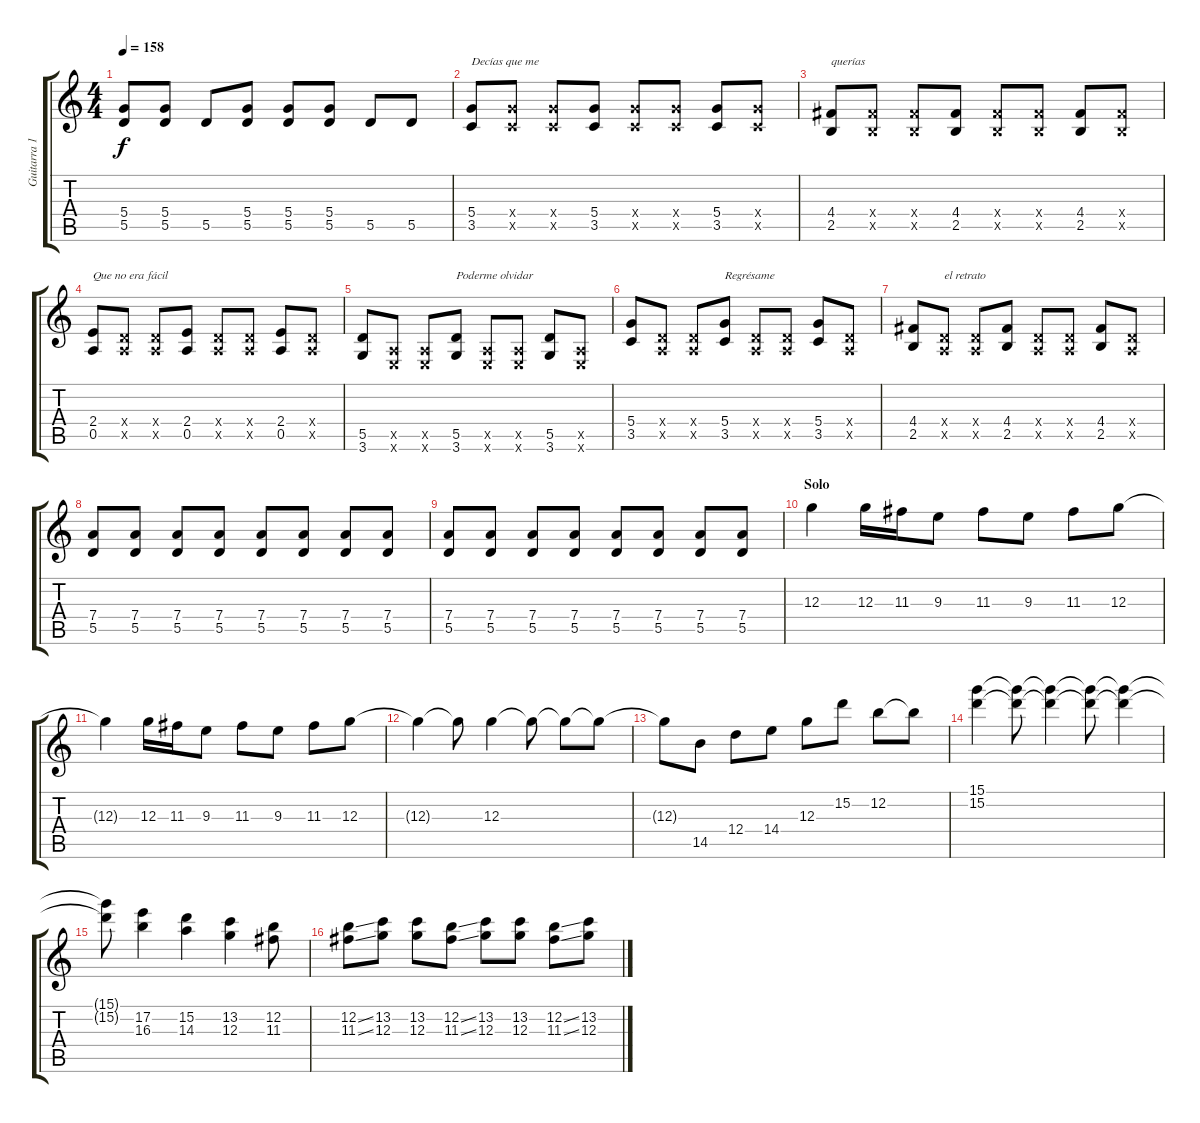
\track ("Guitarra 1" "Guitarra 1") {instrument electricguitarmuted}
\staff {score tabs}
\tuning (E4 B3 G3 D3 A2 E2) {hide}
\ts (4 4)
\tempo 158
\clef g2
\ks c
(5.4 5.5).8{dy f} (5.4 5.5).8 5.5.8 (5.4 5.5).8 (5.4 5.5).8 (5.4 5.5).8 5.5.8 5.5.8 |
(5.4 3.5).8{txt "Decías que me"} (5.4{x} 3.5{x}).8 (5.4{x} 3.5{x}).8 (5.4 3.5).8 (5.4{x} 3.5{x}).8 (5.4{x} 3.5{x}).8 (5.4 3.5).8 (5.4{x} 3.5{x}).8 |
(4.4 2.5).8{txt "querías"} (4.4{x} 2.5{x}).8 (4.4{x} 2.5{x}).8 (4.4 2.5).8 (4.4{x} 2.5{x}).8 (4.4{x} 2.5{x}).8 (4.4 2.5).8 (4.4{x} 2.5{x}).8 |
(2.4 0.5).8{txt "Que no era fácil"} (0.4{x} 0.5{x}).8 (0.4{x} 0.5{x}).8 (2.4 0.5).8 (0.4{x} 0.5{x}).8 (0.4{x} 0.5{x}).8 (2.4 0.5).8 (0.4{x} 0.5{x}).8 |
(5.5 3.6).8 (0.5{x} 0.6{x}).8 (0.5{x} 0.6{x}).8 (5.5 3.6).8{txt "Poderme olvidar"} (0.5{x} 0.6{x}).8 (0.5{x} 0.6{x}).8 (5.5 3.6).8 (0.5{x} 0.6{x}).8 |
(5.4 3.5).8 (0.4{x} 0.5{x}).8 (0.4{x} 0.5{x}).8 (5.4 3.5).8{txt "Regrésame "} (0.4{x} 0.5{x}).8 (0.4{x} 0.5{x}).8 (5.4 3.5).8 (0.4{x} 0.5{x}).8 |
(4.4 2.5).8 (0.4{x} 0.5{x}).8{txt "el retrato"} (0.4{x} 0.5{x}).8 (4.4 2.5).8 (0.4{x} 0.5{x}).8 (0.4{x} 0.5{x}).8 (4.4 2.5).8 (0.4{x} 0.5{x}).8 |
(7.4 5.5).8 (7.4 5.5).8 (7.4 5.5).8 (7.4 5.5).8 (7.4 5.5).8 (7.4 5.5).8 (7.4 5.5).8 (7.4 5.5).8 |
(7.4 5.5).8 (7.4 5.5).8 (7.4 5.5).8 (7.4 5.5).8 (7.4 5.5).8 (7.4 5.5).8 (7.4 5.5).8 (7.4 5.5).8 |
\section ("" "Solo")
12.3.4{volume 15 instrument distortionguitar} 12.3.16 11.3.16 9.3.8 11.3.8 9.3.8 11.3.8 12.3.8 |
12.3{t}.4 12.3.16 11.3.16 9.3.8 11.3.8 9.3.8 11.3.8 12.3.8 |
12.3{t}.4 12.3{t}.8 12.3.4 12.3{t}.8 12.3{t}.8 12.3{t}.8 |
12.3{t}.8 14.5.8 12.4.8 14.4.8 12.3.8 15.2.8 12.2.8 12.2{t}.8 |
(15.1 15.2).4 (15.1{t} 15.2{t}).8 (15.1{t} 15.2{t}).4 (15.1{t} 15.2{t}).8 (15.1{t} 15.2{t}).4 |
(15.1{t} 15.2{t}).8 (17.2 16.3).4 (15.2 14.3).4 (13.2 12.3).4 (12.2 11.3).8 |
(12.2{ss} 11.3{ss}).8 (13.2 12.3).8 (13.2 12.3).8 (12.2{ss} 11.3{ss}).8 (13.2 12.3).8 (13.2 12.3).8 (12.2{ss} 11.3{ss}).8 (13.2 12.3).8
